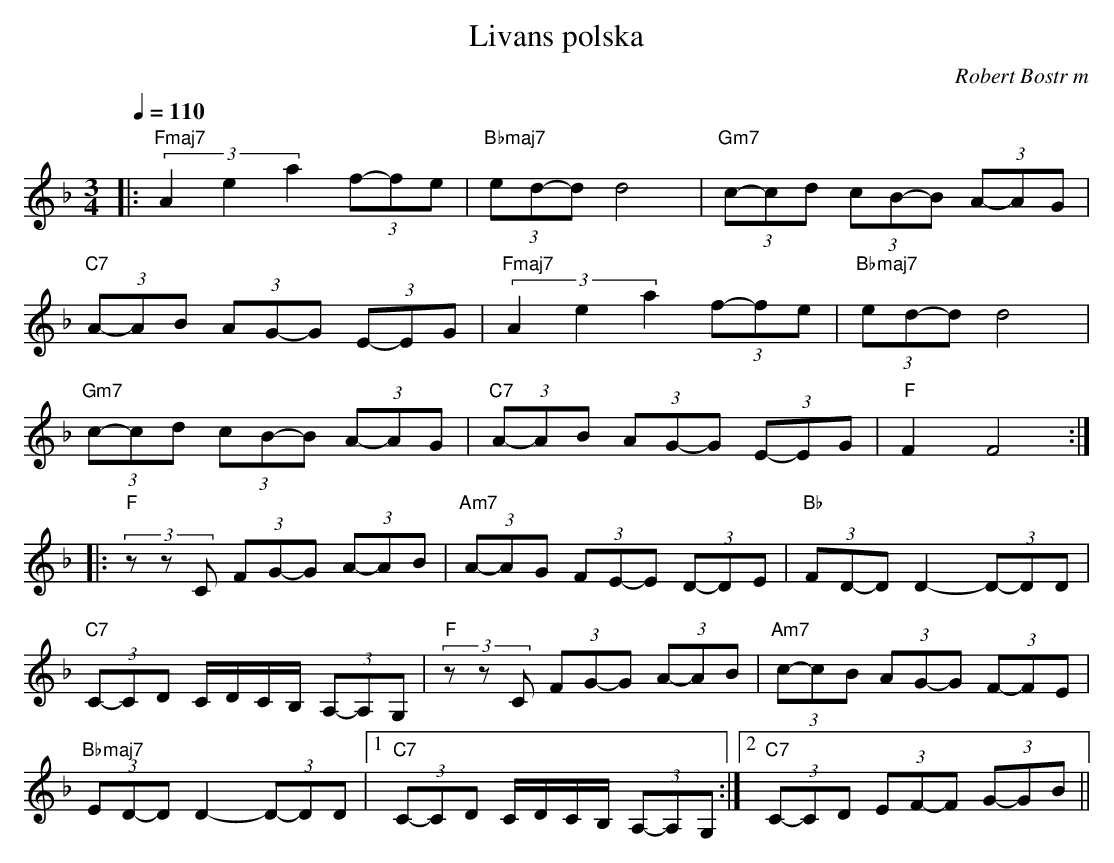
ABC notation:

X:1
T:Livans polska
M:3/4
C:Robert Bostr m
L:1/8
Q:1/4=110
K:Fmaj
|:"Fmaj7"(3A2e2a2 (3f-fe|"Bbmaj7"(3ed-d d4|"Gm7"(3c-cd (3cB-B (3A-AG|
"C7"(3A-AB (3AG-G (3E-EG|"Fmaj7"(3A2e2a2 (3f-fe|"Bbmaj7"(3ed-d d4|
"Gm7"(3c-cd (3cB-B (3A-AG|"C7"(3A-AB (3AG-G (3E-EG|"F"F2 F4:|
|:"F"(3zzC (3FG-G (3A-AB|"Am7"(3A-AG (3FE-E (3D-DE|"Bb"(3FD-D D2- (3D-DD|
"C7"(3C-CD C/2D/2C/2B,/2 (3A,-A,G,|"F"(3zzC (3FG-G (3A-AB|"Am7"(3c-cB (3AG-G (3F-FE|
"Bbmaj7"(3ED-D D2- (3D-DD|1"C7"(3C-CD C/2D/2C/2B,/2 (3A,-A,G,:|2"C7"(3C-CD (3EF-F (3G-GB ||
